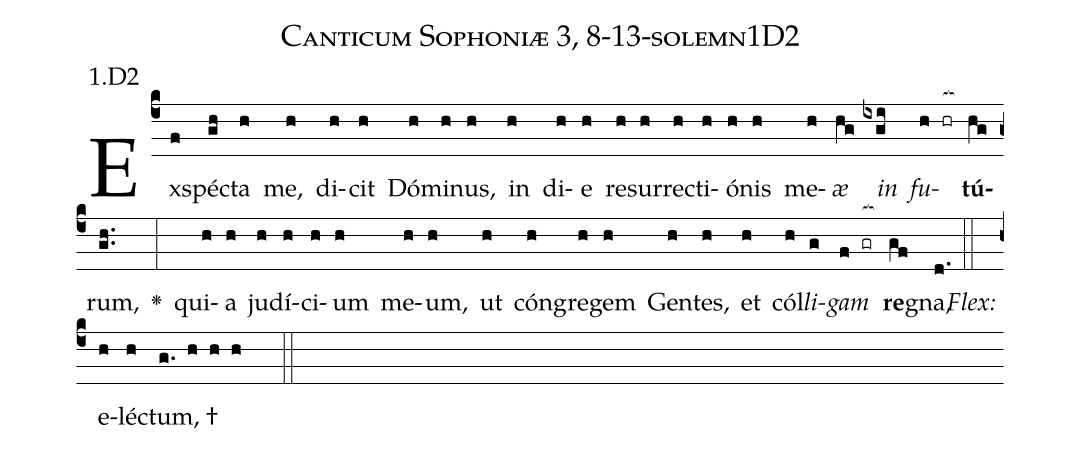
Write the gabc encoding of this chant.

name: Canticum Sophoniæ 3, 8-13-solemn1D2;
annotation: 1.D2;
%%
(c4)Ex(f)spé(gh)cta(h) me,(h) di(h)cit(h) Dó(h)mi(h)nus,(h) in(h) di(h)e(h) re(h)sur(h)re(h)cti(h)ó(h)nis(h) me(h)<i>æ</i>(hg) <i>in</i>(ixgi) <i>fu</i>(h hr[ocb:1{])<b>tú</b>(hg[ocb:0}])rum,(gh..) <v>\greheightstar</v>(:) qui(h)a(h) ju(h)dí(h)ci(h)um(h) me(h)um,(h) ut(h) cón(h)gre(h)gem(h) Gen(h)tes,(h) et(h) cól(h)<i>li</i>(g)<i>gam</i>(f gr[ocb:1{]) <b>re</b>(gf[ocb:0}])gna,(d.) (::)
<i>Flex:</i>()  e(h)lé(h)ctum, †(g. h h h  ::)

%E(h) u(h) o(g) u(f) a(gf) e.(d.) (::)
